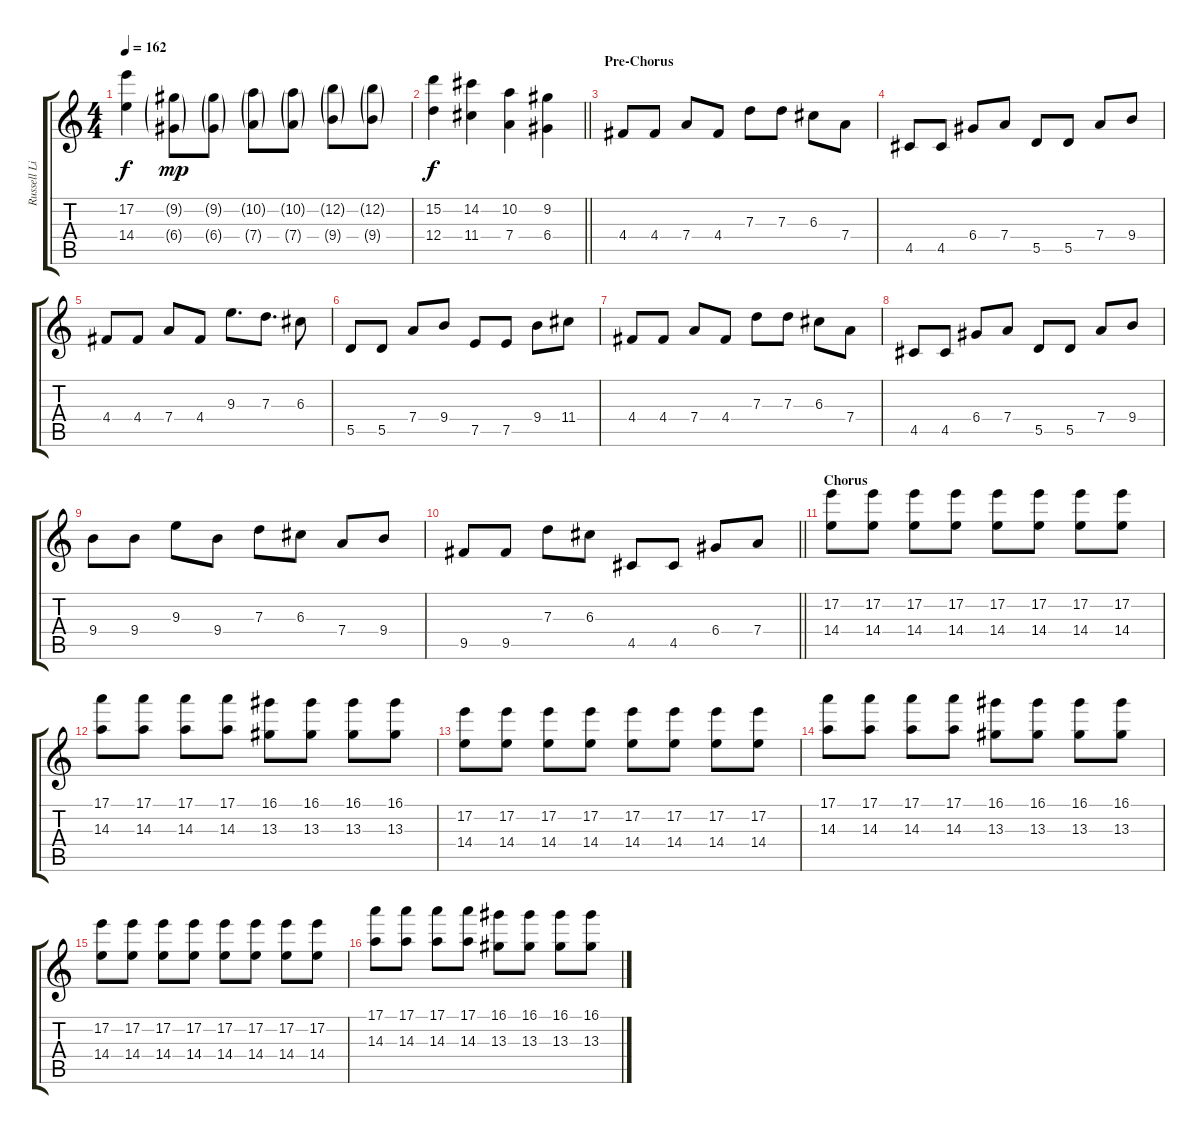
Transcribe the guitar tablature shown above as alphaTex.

\track ("Russell Lissack" "Russell Li") {instrument electricguitarclean}
\staff {score tabs}
\tuning (E4 B3 G3 D3 A2 E2) {hide}
\ts (4 4)
\tempo 162
\clef g2
\ks c
(17.2 14.4).4{dy f} (9.2{g} 6.4{g}).8{dy mp} (9.2{g} 6.4{g}).8 (10.2{g} 7.4{g}).8 (10.2{g} 7.4{g}).8 (12.2{g} 9.4{g}).8 (12.2{g} 9.4{g}).8 |
\barLineRight lightlight
(15.2 12.4).4{dy f} (14.2 11.4).4 (10.2 7.4).4 (9.2 6.4).4 |
\section ("" "Pre-Chorus")
4.4.8 4.4.8 7.4.8 4.4.8 7.3.8 7.3.8 6.3.8 7.4.8 |
4.5.8 4.5.8 6.4.8 7.4.8 5.5.8 5.5.8 7.4.8 9.4.8 |
4.4.8 4.4.8 7.4.8 4.4.8 9.3.8{d} 7.3.8{d} 6.3.8 |
5.5.8 5.5.8 7.4.8 9.4.8 7.5.8 7.5.8 9.4.8 11.4.8 |
4.4.8 4.4.8 7.4.8 4.4.8 7.3.8 7.3.8 6.3.8 7.4.8 |
4.5.8 4.5.8 6.4.8 7.4.8 5.5.8 5.5.8 7.4.8 9.4.8 |
9.4.8 9.4.8 9.3.8 9.4.8 7.3.8 6.3.8 7.4.8 9.4.8 |
\barLineRight lightlight
9.5.8 9.5.8 7.3.8 6.3.8 4.5.8 4.5.8 6.4.8 7.4.8 |
\section ("" "Chorus")
(17.2 14.4).8{balance 6} (17.2 14.4).8 (17.2 14.4).8 (17.2 14.4).8 (17.2 14.4).8 (17.2 14.4).8 (17.2 14.4).8 (17.2 14.4).8 |
(17.1 14.3).8 (17.1 14.3).8 (17.1 14.3).8 (17.1 14.3).8 (16.1 13.3).8 (16.1 13.3).8 (16.1 13.3).8 (16.1 13.3).8 |
(17.2 14.4).8 (17.2 14.4).8 (17.2 14.4).8 (17.2 14.4).8 (17.2 14.4).8 (17.2 14.4).8 (17.2 14.4).8 (17.2 14.4).8 |
(17.1 14.3).8 (17.1 14.3).8 (17.1 14.3).8 (17.1 14.3).8 (16.1 13.3).8 (16.1 13.3).8 (16.1 13.3).8 (16.1 13.3).8 |
(17.2 14.4).8 (17.2 14.4).8 (17.2 14.4).8 (17.2 14.4).8 (17.2 14.4).8 (17.2 14.4).8 (17.2 14.4).8 (17.2 14.4).8 |
(17.1 14.3).8 (17.1 14.3).8 (17.1 14.3).8 (17.1 14.3).8 (16.1 13.3).8 (16.1 13.3).8 (16.1 13.3).8 (16.1 13.3).8
